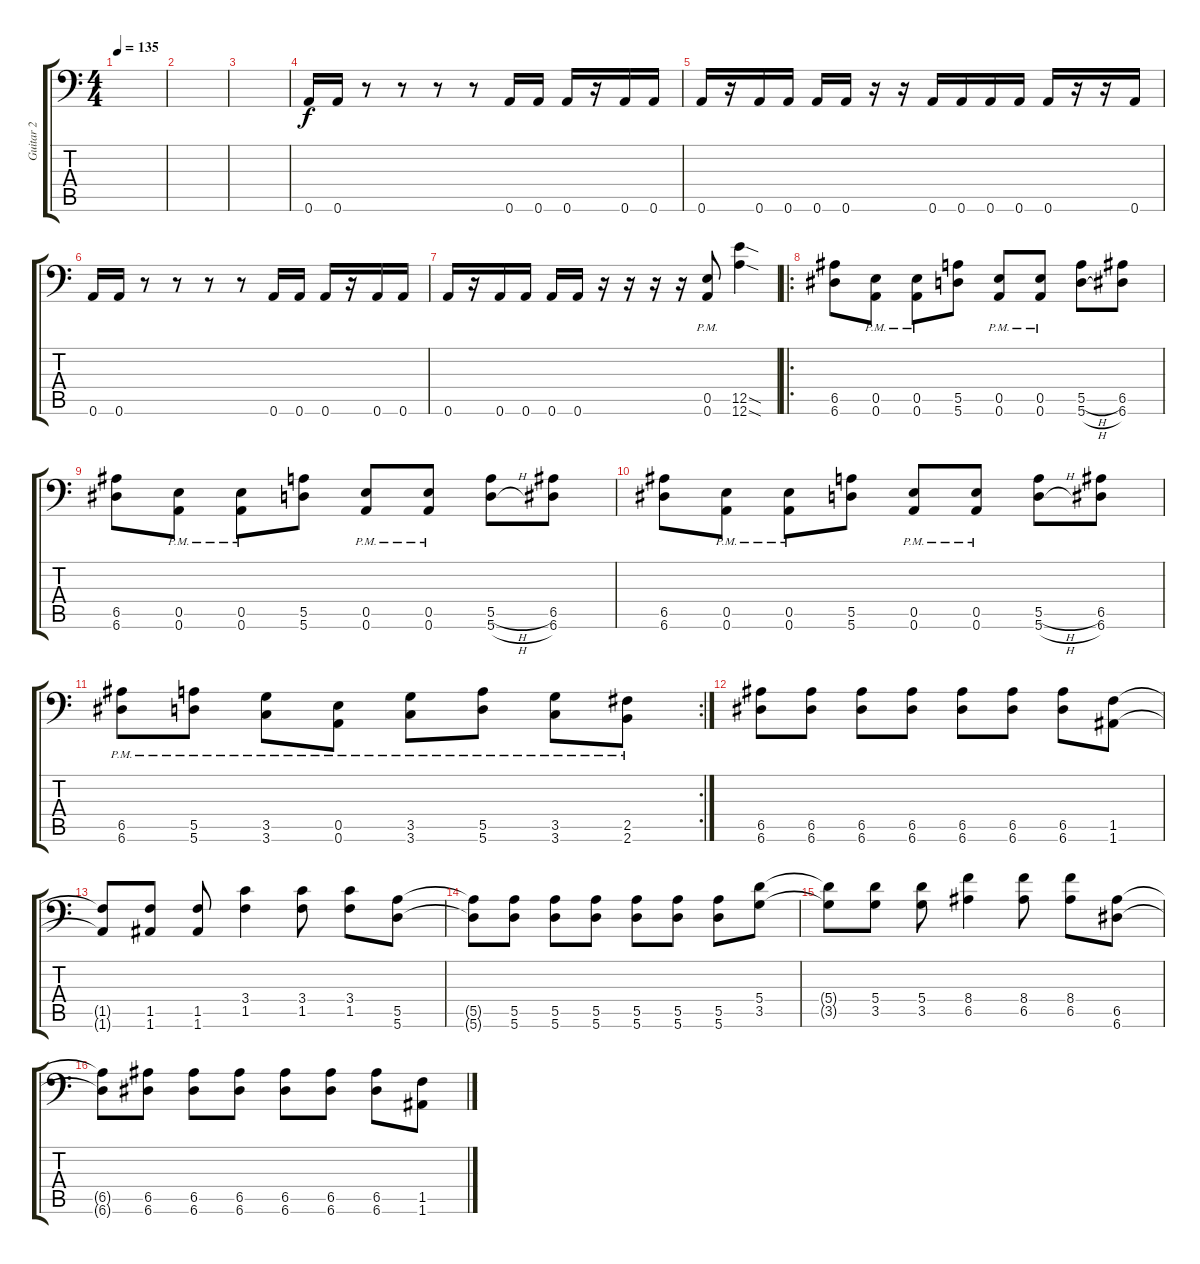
\track ("Guitar 2" "Guitar 2") {instrument overdrivenguitar}
\staff {score tabs}
\tuning (B3 Gb3 D3 A2 E2 A1) {hide}
\ts (4 4)
\tempo 135
\clef f4
\ks c
|
|
|
0.6.16 0.6.16 r.8 r.8 r.8 r.8 0.6.16 0.6.16 0.6.16 r.16 0.6.16 0.6.16 |
0.6.16 r.16 0.6.16 0.6.16 0.6.16 0.6.16 r.16 r.16 0.6.16 0.6.16 0.6.16 0.6.16 0.6.16 r.16 r.16 0.6.16 |
0.6.16 0.6.16 r.8 r.8 r.8 r.8 0.6.16 0.6.16 0.6.16 r.16 0.6.16 0.6.16 |
0.6.16 r.16 0.6.16 0.6.16 0.6.16 0.6.16 r.16 r.16 r.16 r.16 (0.5{pm} 0.6{pm}).8 (12.5{sod} 12.6{sod}).4 |
\ro
(6.5 6.6).8 (0.5{pm} 0.6{pm}).8 (0.5{pm} 0.6{pm}).8 (5.5 5.6).8 (0.5{pm} 0.6{pm}).8 (0.5{pm} 0.6{pm}).8 (5.5{h} 5.6{h}).8 (6.5 6.6).8 |
(6.5 6.6).8 (0.5{pm} 0.6{pm}).8 (0.5{pm} 0.6{pm}).8 (5.5 5.6).8 (0.5{pm} 0.6{pm}).8 (0.5{pm} 0.6{pm}).8 (5.5{h} 5.6{h}).8 (6.5 6.6).8 |
(6.5 6.6).8 (0.5{pm} 0.6{pm}).8 (0.5{pm} 0.6{pm}).8 (5.5 5.6).8 (0.5{pm} 0.6{pm}).8 (0.5{pm} 0.6{pm}).8 (5.5{h} 5.6{h}).8 (6.5 6.6).8 |
\rc 2
(6.5{pm} 6.6{pm}).8 (5.5{pm} 5.6{pm}).8 (3.5{pm} 3.6{pm}).8 (0.5{pm} 0.6{pm}).8 (3.5{pm} 3.6{pm}).8 (5.5{pm} 5.6{pm}).8 (3.5{pm} 3.6{pm}).8 (2.5{pm} 2.6{pm}).8 |
(6.5 6.6).8 (6.5 6.6).8 (6.5 6.6).8 (6.5 6.6).8 (6.5 6.6).8 (6.5 6.6).8 (6.5 6.6).8 (1.5 1.6).8 |
(1.5{t} 1.6{t}).8 (1.5 1.6).8 (1.5 1.6).8 (3.4 1.5).4 (3.4 1.5).8 (3.4 1.5).8 (5.5 5.6).8 |
(5.5{t} 5.6{t}).8 (5.5 5.6).8 (5.5 5.6).8 (5.5 5.6).8 (5.5 5.6).8 (5.5 5.6).8 (5.5 5.6).8 (5.4 3.5).8 |
(5.4{t} 3.5{t}).8 (5.4 3.5).8 (5.4 3.5).8 (8.4 6.5).4 (8.4 6.5).8 (8.4 6.5).8 (6.5 6.6).8 |
(6.5{t} 6.6{t}).8 (6.5 6.6).8 (6.5 6.6).8 (6.5 6.6).8 (6.5 6.6).8 (6.5 6.6).8 (6.5 6.6).8 (1.5 1.6).8
